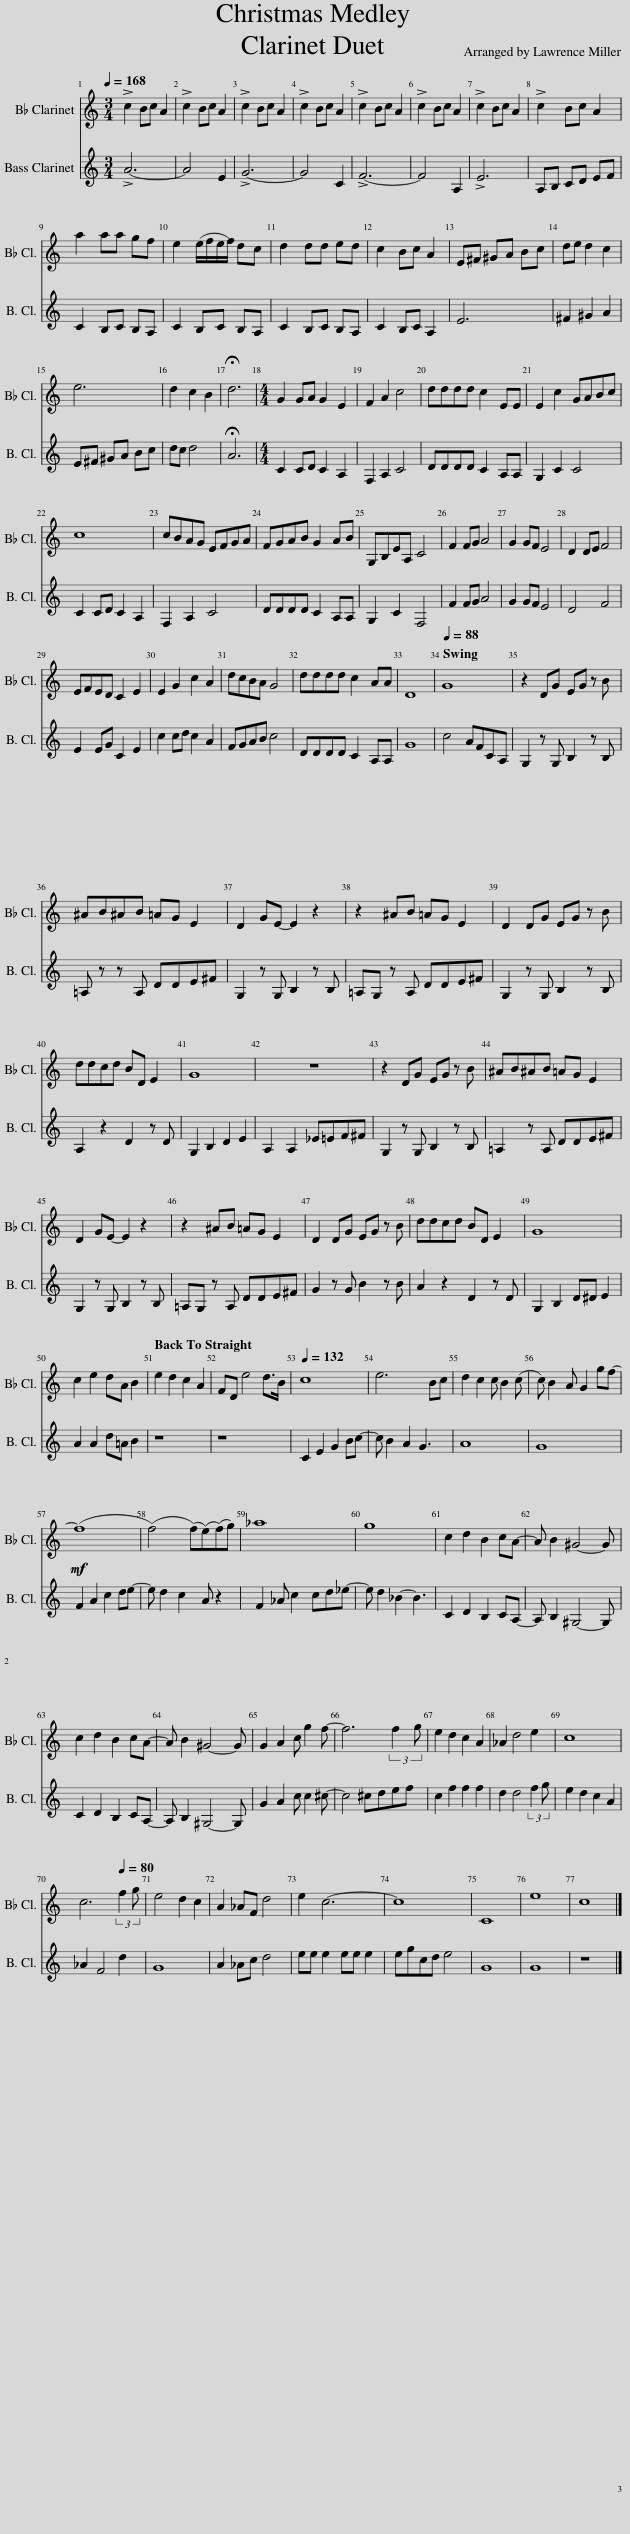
X:1
%%score 1 2
L:1/8
Q:1/4=168
M:3/4
I:linebreak $
K:none
V:1 treble transpose=-2
V:2 treble transpose=-14
V:1
[K:C] !>!c2 Bc A2 | !>!c2 Bc A2 | !>!c2 Bc A2 | !>!c2 Bc A2 | !>!c2 Bc A2 | %5
 !>!c2 Bc A2 | !>!c2 Bc A2 | !>!c2 Bc A2 |$ a2 aa gf |[M:3/4] e2 (e/f/e/f/) dc | %10
 d2 dd ed | c2 Bc A2 | E^F ^GA Bc | de d2 c2 |$ e6 | %15
 d2 c2 B2 | !fermata!d6 |[M:4/4] G2 GA G2 E2 | F2 A2 c4 | dddd c2 EE | %20
 E2 c2 GABc |$ c8 | cBAG EFGA | FGAB G2 AB | G,B,EA, C4 | %25
 F2 FG A4 | G2 GF E4 | D2 DE F4 |$ EFED C2 E2 | E2 G2 c2 A2 | %30
 dcBA G4 | dddd c2 AA | D8 |[Q:1/4=88] G8 | z2 DG EG z B |$ %35
 ^AB^AB =AG E2 | D2 GE- E2 z2 | z2 ^AB =AG E2 | D2 DG EG z B |$ ddcd BD E2 | %40
 G8 | z8 | z2 DG EG z B | ^AB^AB =AG E2 |$ D2 GE- E2 z2 | %45
 z2 ^AB =AG E2 | D2 DG EG z B | ddcd BD E2 | G8 |$ c2 e2 dA B2 | %50
 e2 d2 c2 A2 | FD e4 d>B |[Q:1/4=132] c8 | e6 Bc | d2 c2 c B2 (c | %55
 c) B2 A G2 gf- |$!mf! (f8 | (f4) (f)(e)(f)g) | _a8 | g8 | %60
 c2 d2 B2 cA- | A B2 ^G4- G |$ c2 d2 B2 cA- | A B2 ^G4- G | G2 A2 c g2 f- | %65
 f6 (3:2:2f2 g | e2 d2 c2 A2 | _A2 d4 e2 | c8 |$ c6[Q:1/4=80] (3:2:2f2 g | %70
 e4 d2 c2 | A2 _AF d4 | e2 c6- | c8 | C8 | %75
 e8 | c8 |] %77
V:2
[K:C] !>!A6- | A4 E2 | !>!G6- | G4 C2 | !>!F6- | %5
 F4 A,2 | !>!E6 | A,B, CD EF |$ C2 B,C B,A, |[M:3/4] C2 B,C B,A, | %10
 C2 B,C B,A, | C2 B,C A,2 | E6 | ^F2 ^G2 A2 |$ E^F ^GA Bc | %15
 dc d4 | !fermata!A6 |[M:4/4] C2 CD C2 A,2 | F,2 A,2 C4 | DDDD C2 A,A, | %20
 G,2 C2 C4 |$ C2 CD C2 A,2 | F,2 A,2 C4 | DDDD C2 A,A, | G,2 C2 F,4 | %25
 F2 FG A4 | G2 GF E4 | D4 F4 |$ E2 EG C2 E2 | c2 cd c2 A2 | %30
 FGAB c4 | DDDD C2 A,A, | G8 | c4 AFCA, | G,2 z G, B,2 z B, |$ %35
 =A, z z A, DDE^F | G,2 z G, B,2 z B, | =A,G, z A, DDE^F | G,2 z G, B,2 z B, |$ A,2 z2 D2 z D | %40
 G,2 B,2 D2 E2 | A,2 A,2 _E=EF^F | G,2 z G, B,2 z B, | =A,2 z A, DDE^F |$ G,2 z G, B,2 z B, | %45
 =A,G, z A, DDE^F | G2 z G B2 z B | A2 z2 D2 z D | G,2 B,2 D^D E2 |$ A2 A2 d=A B2 | %50
 z8 | z8 | C2 E2 G2 Bc- | c B2 A2 G3 | A8 | %55
 G8 |$ F2 A2 c2 de- | e d2 c2 A z2 | F2 _A c2 cd_e- | e d2 _B2- B3 | %60
 C2 D2 B,2 CA,- | A, B,2 ^G,4- G, |$ C2 D2 B,2 CA,- | A, B,2 ^G,4- G, | G2 A2 c c2 ^c- | %65
 c4 ^cdef | c2 f2 f2 f2 | d2 d4 (3:2:2f2 g | e2 d2 c2 A2 |$ _A2 F4 d2 | %70
 G8 | A2 _Ac d4 | ee e2 ee e2 | egcd e4 | G8 | %75
 G8 | z8 |] %77
